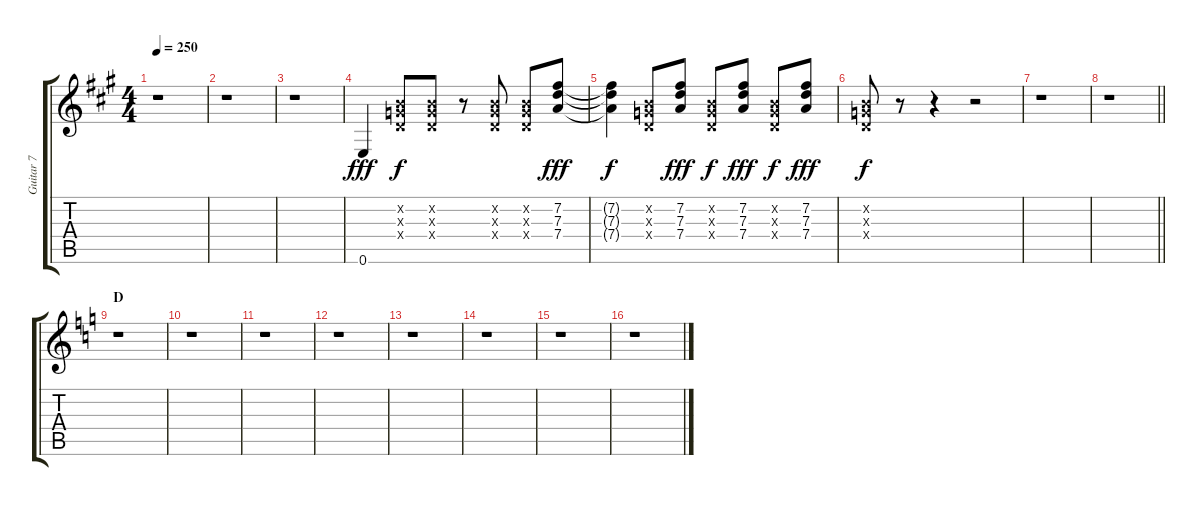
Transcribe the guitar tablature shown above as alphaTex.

\track ("Guitar 7" "Guitar 7") {instrument overdrivenguitar}
\staff {score tabs}
\tuning (E4 B3 G3 D3 A2 E2) {hide}
\ts (4 4)
\tempo 250
\clef g2
\ks a
r.1{dy fff} |
r.1 |
r.1 |
0.6.4 (0.2{x} 0.3{x} 0.4{x}).8{dy f} (0.2{x} 0.3{x} 0.4{x}).8 r.8 (0.2{x} 0.3{x} 0.4{x}).8 (0.2{x} 0.3{x} 0.4{x}).8 (7.2 7.3 7.4).8{dy fff} |
(7.2{t} 7.3{t} 7.4{t}).4{dy f} (0.2{x} 0.3{x} 0.4{x}).8 (7.2 7.3 7.4).8{dy fff} (0.2{x} 0.3{x} 0.4{x}).8{dy f} (7.2 7.3 7.4).8{dy fff} (0.2{x} 0.3{x} 0.4{x}).8{dy f} (7.2 7.3 7.4).8{dy fff} |
(0.2{x} 0.3{x} 0.4{x}).8{dy f} r.8 r.4 r.2 |
r.1 |
\barLineRight lightlight
r.1 |
\section ("" "D")
\ks c
r.1 |
r.1 |
r.1 |
r.1 |
r.1 |
r.1 |
r.1 |
r.1
